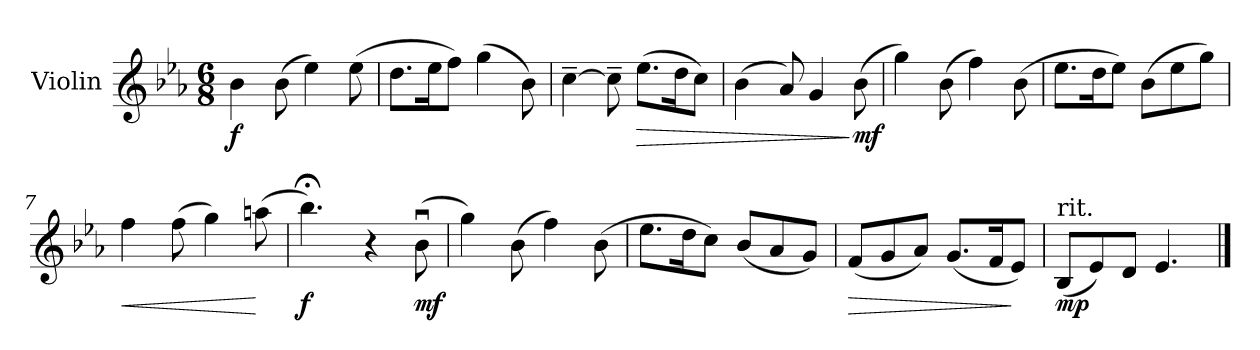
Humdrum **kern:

**kern	**dynam
*part1	*part1
*staff1	*staff1
*I"Violin	*
*I'Vln.	*
!!LO:PB:g=z
*clefG2	*
*k[b-e-a-]	*
*E-:	*
*M6/8	*
=1	=1
4b-i\	f
(8b-i\	.
4ee-i\)	.
(8ee-i\	.
=2	=2
8.ddi\L	.
16ee-i\k	.
8ffi\J)	.
(4ggi\	.
8b-i\)	.
=3	=3
[>4cc~i\	.
8cc~i\]	.
!	!LO:HP:b
(8.ee-i\L	>
16ddi\k	.
8cci\J)	.
=4	=4
(4b-i\	.
8a-i/)	.
4gi/	.
(8b-i\	] mf
=5	=5
4ggi\)	.
(8b-i\	.
4ffi\)	.
(8b-i\	.
=6	=6
8.ee-i\L	.
16ddi\k	.
8ee-i\J)	.
(8b-i\L	.
8ee-i\	.
8ggi\J)	.
!!LO:LB:g=z
=7	=7
!	!LO:HP:b
4ffi\	<
(8ffi\	.
4ggi\)	.
(8aani\	[
=8	=8
4.bb-;i\)	f
4r	.
(8b-ui\	mf
=9	=9
4ggi\)	.
(8b-i\	.
4ffi\)	.
(8b-i\	.
=10	=10
8.ee-i\L	.
16ddi\k	.
8cci\J)	.
(8b-i/L	.
8a-i/	.
8gi/J)	.
=11	=11
!	!LO:HP:b
(8fi/L	>
8gi/	.
8a-i/J)	.
(8.gi/L	.
16fi/k	.
8e-i/J)	]
=12	=12
!LO:TX:t=rit.	!
(8B-i/L	mp
8e-i/)	.
8di/J	.
4.e-i/	.
==	==
*-	*-
